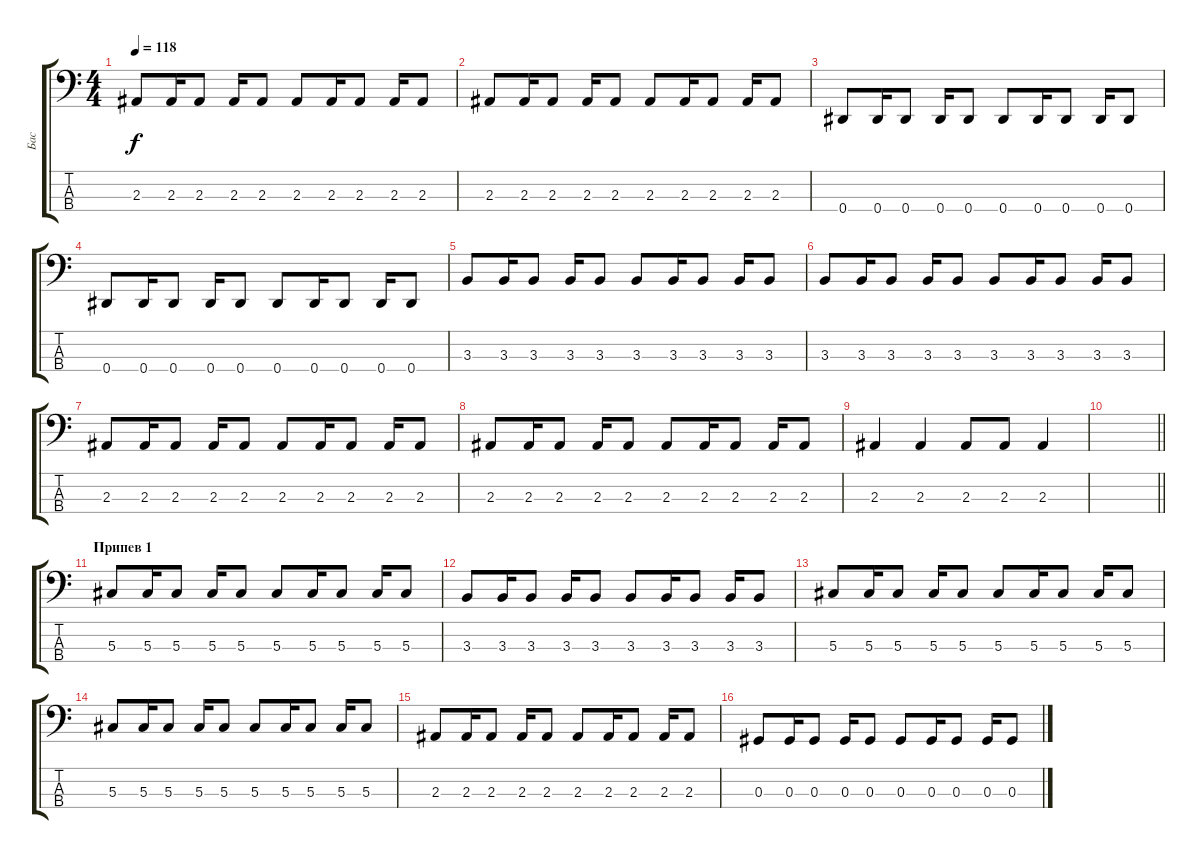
\track ("Бас" "Бас") {instrument electricbassfinger}
\staff {score tabs}
\tuning (Gb2 Db2 Ab1 Eb1) {hide}
\ts (4 4)
\tempo 118
\clef f4
\ks c
2.3.8{dy f} 2.3.16 2.3.8 2.3.16 2.3.8 2.3.8 2.3.16 2.3.8 2.3.16 2.3.8 |
2.3.8 2.3.16 2.3.8 2.3.16 2.3.8 2.3.8 2.3.16 2.3.8 2.3.16 2.3.8 |
0.4.8 0.4.16 0.4.8 0.4.16 0.4.8 0.4.8 0.4.16 0.4.8 0.4.16 0.4.8 |
0.4.8 0.4.16 0.4.8 0.4.16 0.4.8 0.4.8 0.4.16 0.4.8 0.4.16 0.4.8 |
3.3.8 3.3.16 3.3.8 3.3.16 3.3.8 3.3.8 3.3.16 3.3.8 3.3.16 3.3.8 |
3.3.8 3.3.16 3.3.8 3.3.16 3.3.8 3.3.8 3.3.16 3.3.8 3.3.16 3.3.8 |
2.3.8 2.3.16 2.3.8 2.3.16 2.3.8 2.3.8 2.3.16 2.3.8 2.3.16 2.3.8 |
2.3.8 2.3.16 2.3.8 2.3.16 2.3.8 2.3.8 2.3.16 2.3.8 2.3.16 2.3.8 |
2.3.4 2.3.4 2.3.8 2.3.8 2.3.4 |
\barLineRight lightlight
|
\section ("" "Припев 1")
5.3.8 5.3.16 5.3.8 5.3.16 5.3.8 5.3.8 5.3.16 5.3.8 5.3.16 5.3.8 |
3.3.8 3.3.16 3.3.8 3.3.16 3.3.8 3.3.8 3.3.16 3.3.8 3.3.16 3.3.8 |
5.3.8 5.3.16 5.3.8 5.3.16 5.3.8 5.3.8 5.3.16 5.3.8 5.3.16 5.3.8 |
5.3.8 5.3.16 5.3.8 5.3.16 5.3.8 5.3.8 5.3.16 5.3.8 5.3.16 5.3.8 |
2.3.8 2.3.16 2.3.8 2.3.16 2.3.8 2.3.8 2.3.16 2.3.8 2.3.16 2.3.8 |
0.3.8 0.3.16 0.3.8 0.3.16 0.3.8 0.3.8 0.3.16 0.3.8 0.3.16 0.3.8
